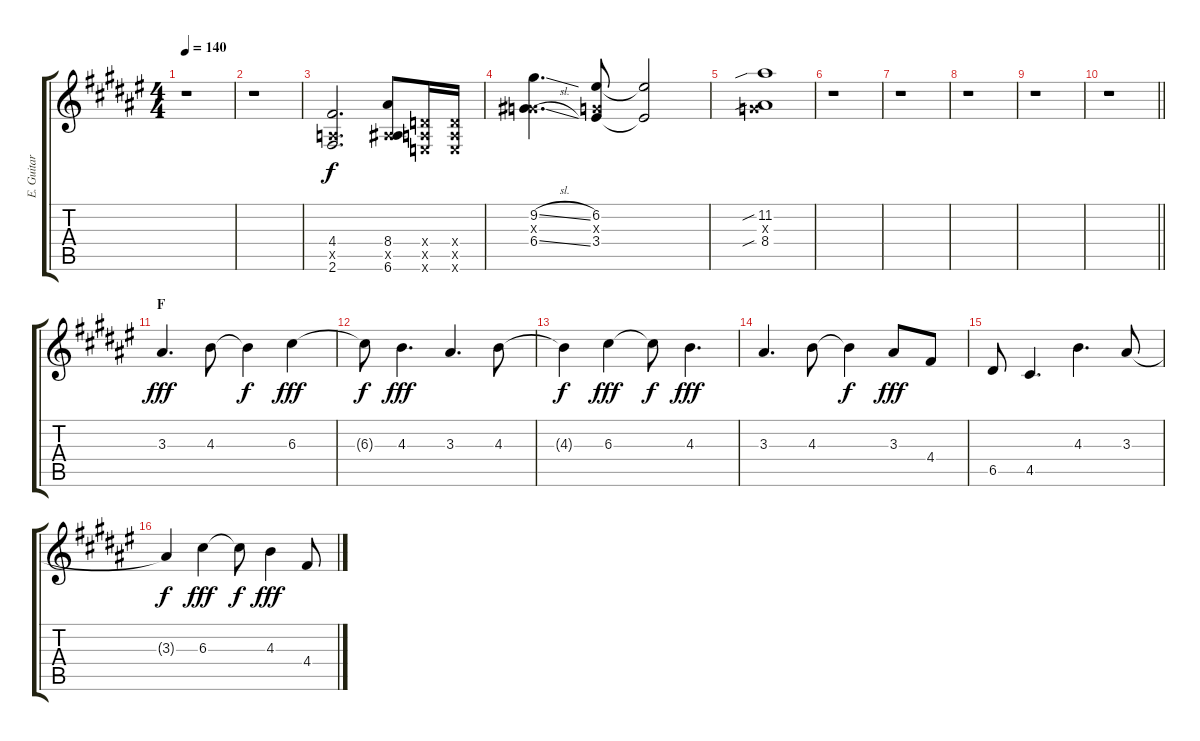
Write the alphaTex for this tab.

\track ("E. Guitar II" "E. Guitar ") {instrument overdrivenguitar}
\staff {score tabs}
\tuning (E4 B3 G3 D3 A2 E2) {hide}
\ts (4 4)
\tempo 140
\clef g2
\ks f#
r.1{dy f} |
r.1 |
(4.4 0.5{x} 2.6).2{d} (8.4 0.5{x} 6.6).8 (0.4{x} 0.5{x} 0.6{x}).16 (0.4{x} 0.5{x} 0.6{x}).16 |
(9.2{sl} 0.3{x} 6.4{sl}).4{d} (6.2 0.3{x} 3.4).8 (6.2{t} 3.4{t}).2 |
(11.2{sib} 0.3{x} 8.4{sib}).1 |
r.1 |
r.1 |
r.1 |
r.1 |
\barLineRight lightlight
r.1 |
\section ("" "F")
3.3.4{d dy fff} 4.3.8 4.3{t}.4{dy f} 6.3.4{dy fff} |
6.3{t}.8{dy f} 4.3.4{d dy fff} 3.3.4{d} 4.3.8 |
4.3{t}.4{dy f} 6.3.4{dy fff} 6.3{t}.8{dy f} 4.3.4{d dy fff} |
3.3.4{d} 4.3.8 4.3{t}.4{dy f} 3.3.8{dy fff} 4.4.8 |
6.5.8 4.5.4{d} 4.3.4{d} 3.3.8 |
3.3{t}.4{dy f} 6.3.4{dy fff} 6.3{t}.8{dy f} 4.3.4{dy fff} 4.4.8
